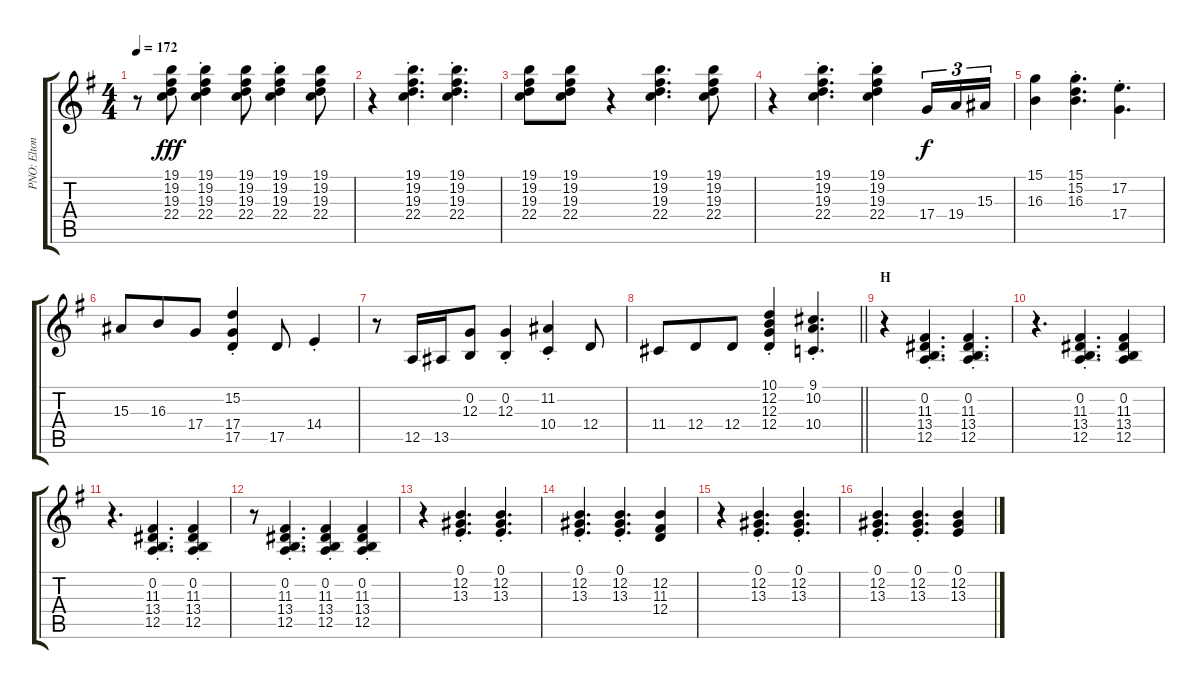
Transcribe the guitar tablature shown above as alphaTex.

\track ("PNO: Elton John(RH)" "PNO: Elton") {instrument brightacousticpiano}
\staff {score tabs}
\tuning (E4 B3 G3 D3 A2 E2) {hide}
\ts (4 4)
\tempo 172
\clef g2
\ks g
r.8{dy f} (19.1 19.2 19.3 22.4).8{dy fff} (19.1{st} 19.2{st} 19.3{st} 22.4{st}).4 (19.1 19.2 19.3 22.4).8 (19.1{st} 19.2{st} 19.3{st} 22.4{st}).4 (19.1 19.2 19.3 22.4).8 |
r.4 (19.1{st} 19.2{st} 19.3{st} 22.4{st}).4{d} (19.1{st} 19.2{st} 19.3{st} 22.4{st}).4{d} |
(19.1 19.2 19.3 22.4).8 (19.1 19.2 19.3 22.4).8 r.4 (19.1 19.2 19.3 22.4).4{d} (19.1 19.2 19.3 22.4).8 |
r.4 (19.1{st} 19.2{st} 19.3{st} 22.4{st}).4{d} (19.1{st} 19.2{st} 19.3{st} 22.4{st}).4 17.4.16{tu (3 2) dy f} 19.4.16{tu (3 2)} 15.3.16{tu (3 2)} |
(15.1 16.3).4 (15.1{st} 15.2{st} 16.3{st}).4{d} (17.2{st} 17.4{st}).4{d} |
15.3.8 16.3.8{beam merge} 17.4.8 (15.2{st} 17.4{st} 17.5{st}).4 17.5.8 14.4{st}.4 |
r.8 12.5.16 13.5.16{beam merge} (0.2 12.3).8 (0.2{st} 12.3{st}).4 (11.2{st} 10.4{st}).4 12.4.8 |
\barLineRight lightlight
11.4.8 12.4.8{beam merge} 12.4.8 (10.1{st} 12.2{st} 12.3{st} 12.4{st}).4 (9.1{st} 10.2{st} 10.4{st}).4{d} |
\section ("" "H")
r.4 (0.2{st} 11.3{st} 13.4{st} 12.5{st}).4{d} (0.2{st} 11.3{st} 13.4{st} 12.5{st}).4{d} |
r.4{d} (0.2{st} 11.3{st} 13.4{st} 12.5{st}).4{d} (0.2 11.3 13.4 12.5).4 |
r.4{d} (0.2{st} 11.3{st} 13.4{st} 12.5{st}).4{d} (0.2{st} 11.3{st} 13.4{st} 12.5{st}).4 |
r.8 (0.2{st} 11.3{st} 13.4{st} 12.5{st}).4{d} (0.2{st} 11.3{st} 13.4{st} 12.5{st}).4 (0.2{st} 11.3{st} 13.4{st} 12.5{st}).4 |
r.4 (0.1{st} 12.2{st} 13.3{st}).4{d} (0.1{st} 12.2{st} 13.3{st}).4{d} |
(0.1{st} 12.2{st} 13.3{st}).4{d} (0.1{st} 12.2{st} 13.3{st}).4{d} (12.2 11.3 12.4).4 |
r.4 (0.1{st} 12.2{st} 13.3{st}).4{d} (0.1{st} 12.2{st} 13.3{st}).4{d} |
(0.1{st} 12.2{st} 13.3{st}).4{d} (0.1{st} 12.2{st} 13.3{st}).4{d} (0.1 12.2 13.3).4
